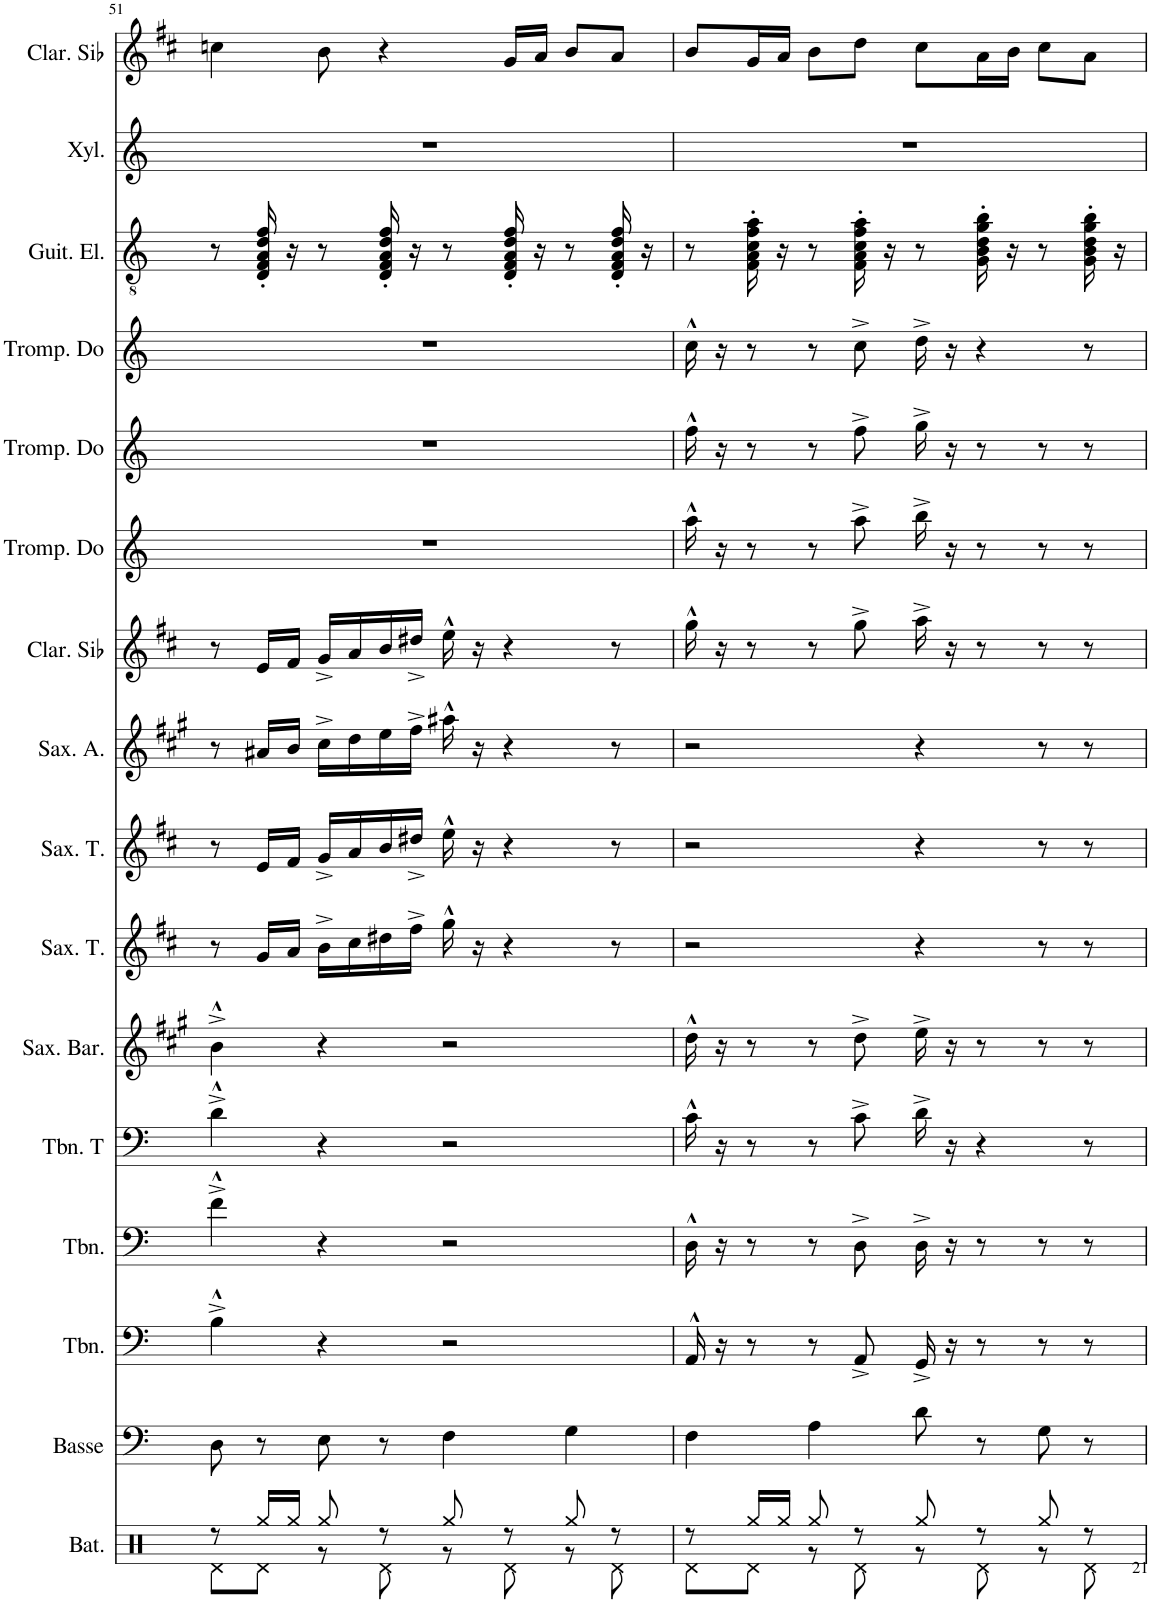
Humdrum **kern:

**kern	**kern	**kern	**kern	**kern	**kern	**kern	**kern	**kern	**kern	**kern	**kern	**kern	**kern	**kern	**kern
*part16	*part15	*part14	*part13	*part12	*part11	*part10	*part9	*part8	*part7	*part6	*part5	*part4	*part3	*part2	*part1
*staff16	*staff15	*staff14	*staff13	*staff12	*staff11	*staff10	*staff9	*staff8	*staff7	*staff6	*staff5	*staff4	*staff3	*staff2	*staff1
*I"Batterie	*I"Basse acoustique	*I"Trombone	*I"Trombone	*I"Trombone ténor	*I"Saxophone Baryton	*I"Saxophone Ténor	*I"Saxophone Ténor	*I"Saxophone Alto	*I"Clarinette en Sib	*I"Trompette en Do	*I"Trompette en Do	*I"Trompette en Do	*I"Guitare électrique	*I"Xylophone	*I"Clarinette en Sib
*I'Bat.	*I'Basse	*I'Tbn.	*I'Tbn.	*I'Tbn. T	*I'Sax. Bar.	*I'Sax. T.	*I'Sax. T.	*I'Sax. A.	*I'Clar. Sib	*I'Tromp. Do	*I'Tromp. Do	*I'Tromp. Do	*I'Guit. El.	*I'Xyl.	*I'Clar. Sib
!!LO:PB:g=z
*clefX	*clefF4	*clefF4	*clefF4	*clefF4	*clefG2	*clefG2	*clefG2	*clefG2	*clefG2	*clefG2	*clefG2	*clefG2	*clefGv2	*clefG2	*clefG2
*	*Trd7c12	*	*	*	*Trd12c21	*Trd8c14	*Trd8c14	*Trd5c9	*Trd1c2	*Trd1c2	*Trd1c2	*Trd1c2	*	*Trd-7c-12	*Trd1c2
*k[]	*k[]	*k[]	*k[]	*k[]	*k[f#c#g#]	*k[f#c#]	*k[f#c#]	*k[f#c#g#]	*k[f#c#]	*k[]	*k[]	*k[]	*k[]	*k[]	*k[f#c#]
*M4/4	*M4/4	*M4/4	*M4/4	*M4/4	*M4/4	*M4/4	*M4/4	*M4/4	*M4/4	*M4/4	*M4/4	*M4/4	*M4/4	*M4/4	*M4/4
=51	=51	=51	=51	=51	=51	=51	=51	=51	=51	=51	=51	=51	=51	=51	=51
*^	*	*	*	*	*	*	*	*	*	*	*	*	*	*	*
8r	8Rd\L	8D\	4B^^^\	4f^^^\	4d^^^\	4b^^^\	8r	8r	8r	8r	1r	1r	1r	8r	1r	4ccn\
16Rgg/LL	8Rd\J	8r	.	.	.	.	16g/LL	16e/LL	16a#X/LL	16e/LL	.	.	.	16D/' 16F/' 16A/' 16d/' 16f/'	.	.
16Rgg/JJ	.	.	.	.	.	.	16a/JJ	16f#/JJ	16b/JJ	16f#/JJ	.	.	.	16r	.	.
8Rgg/	8r	8E\	4r	4r	4r	4r	16b^\LL	16g^/LL	16cc#^\LL	16g^/LL	.	.	.	8r	.	8b\
.	.	.	.	.	.	.	16cc#\	16a/	16dd\	16a/	.	.	.	.	.	.
8r	8Rd\	8r	.	.	.	.	16dd#X\	16b/	16ee\	16b/	.	.	.	16D/' 16F/' 16A/' 16d/' 16f/'	.	4r
.	.	.	.	.	.	.	16ff#^\JJ	16dd#X^/JJ	16ff#^\JJ	16dd#X^/JJ	.	.	.	16r	.	.
8Rgg/	8r	4F\	2r	2r	2r	2r	16gg^^\	16ee^^\	16aa#X^^\	16ee^^\	.	.	.	8r	.	.
.	.	.	.	.	.	.	16r	16r	16r	16r	.	.	.	.	.	.
8r	8Rd\	.	.	.	.	.	4r	4r	4r	4r	.	.	.	16D/' 16F/' 16A/' 16d/' 16f/'	.	16g/LL
.	.	.	.	.	.	.	.	.	.	.	.	.	.	16r	.	16a/JJ
8Rgg/	8r	4G\	.	.	.	.	.	.	.	.	.	.	.	8r	.	8b/L
8r	8Rd\	.	.	.	.	.	8r	8r	8r	8r	.	.	.	16D/' 16F/' 16A/' 16d/' 16f/'	.	8a/J
.	.	.	.	.	.	.	.	.	.	.	.	.	.	16r	.	.
=52	=52	=52	=52	=52	=52	=52	=52	=52	=52	=52	=52	=52	=52	=52	=52	=52
8r	8Rd\L	4F\	16AA^^/	16D^^\	16c^^\	16dd^^\	2r	2r	2r	16gg^^\	16aa^^\	16ff^^\	16cc^^\	8r	1r	8b/L
.	.	.	16r	16r	16r	16r	.	.	.	16r	16r	16r	16r	.	.	.
16Rgg/LL	8Rd\J	.	8r	8r	8r	8r	.	.	.	8r	8r	8r	8r	16F\' 16A\' 16c\' 16f\' 16a\'	.	16g/L
16Rgg/JJ	.	.	.	.	.	.	.	.	.	.	.	.	.	16r	.	16a/JJ
8Rgg/	8r	4A\	8r	8r	8r	8r	.	.	.	8r	8r	8r	8r	8r	.	8b\L
8r	8Rd\	.	8AA^/	8D^\	8c^\	8dd^\	.	.	.	8gg^\	8aa^\	8ff^\	8cc^\	16F\' 16A\' 16c\' 16f\' 16a\'	.	8dd\J
.	.	.	.	.	.	.	.	.	.	.	.	.	.	16r	.	.
8Rgg/	8r	8d\	16GG^/	16D^\	16d^\	16ee^\	4r	4r	4r	16aa^\	16bb^\	16gg^\	16dd^\	8r	.	8cc#\L
.	.	.	16r	16r	16r	16r	.	.	.	16r	16r	16r	16r	.	.	.
8r	8Rd\	8r	8r	8r	4r	8r	.	.	.	8r	8r	8r	4r	16G\' 16B\' 16d\' 16g\' 16b\'	.	16a\L
.	.	.	.	.	.	.	.	.	.	.	.	.	.	16r	.	16b\JJ
8Rgg/	8r	8G\	8r	8r	.	8r	8r	8r	8r	8r	8r	8r	.	8r	.	8cc#\L
8r	8Rd\	8r	8r	8r	8r	8r	8r	8r	8r	8r	8r	8r	8r	16G\' 16B\' 16d\' 16g\' 16b\'	.	8a\J
.	.	.	.	.	.	.	.	.	.	.	.	.	.	16r	.	.
*v	*v	*	*	*	*	*	*	*	*	*	*	*	*	*	*	*
=	=	=	=	=	=	=	=	=	=	=	=	=	=	=	=
*-	*-	*-	*-	*-	*-	*-	*-	*-	*-	*-	*-	*-	*-	*-	*-
